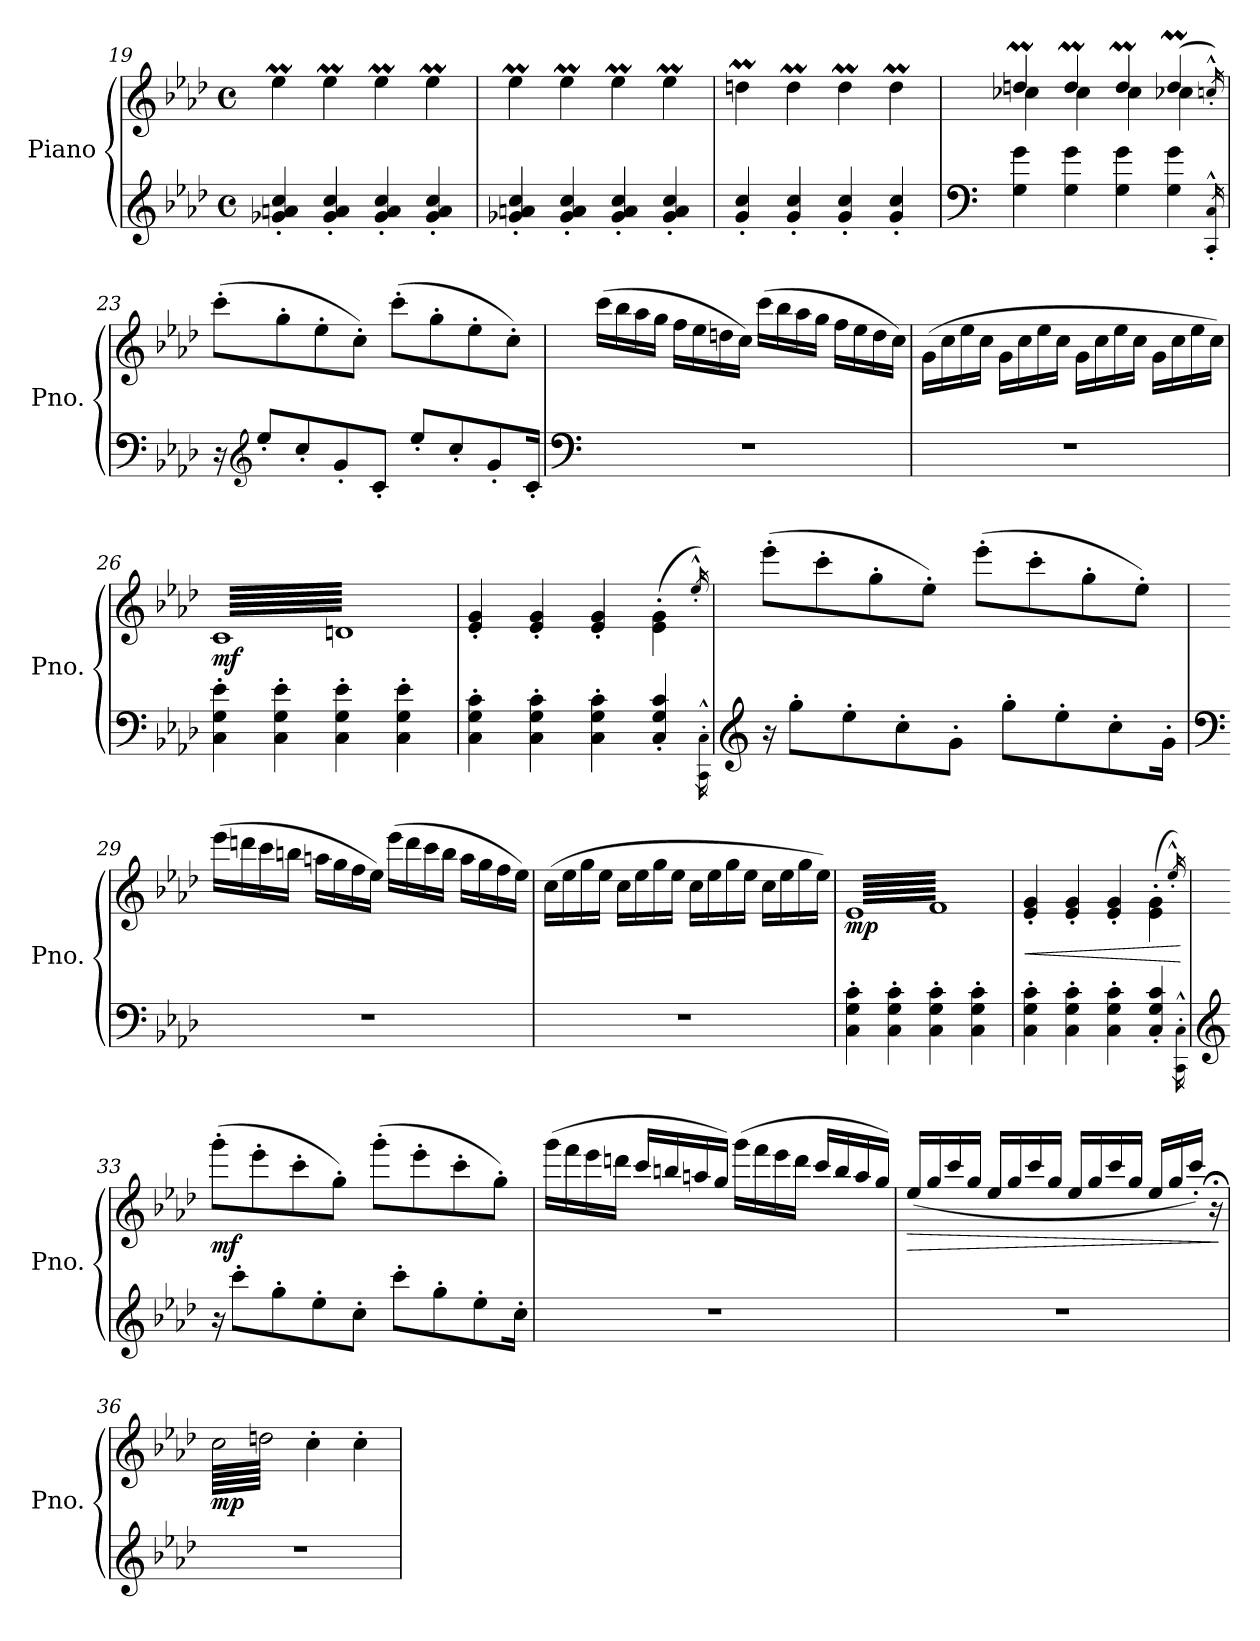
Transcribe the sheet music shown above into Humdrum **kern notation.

**kern	**kern	**dynam
*part1	*part1	*part1
*staff2	*staff1	*staff1/2
*I"Piano	*	*
*I'Pno.	*	*
*clefG2	*clefG2	*
*k[b-e-a-d-]	*k[b-e-a-d-]	*
*M4/4	*M4/4	*
*met(c)	*met(c)	*
=19	=19	=19
4g-X/' 4an/' 4cc/'	4ee-M\	.
4g-/' 4a/' 4cc/'	4ee-M\	.
4g-/' 4a/' 4cc/'	4ee-M\	.
4g-/' 4a/' 4cc/'	4ee-M\	.
=20	=20	=20
4g-X/' 4an/' 4cc/'	4ee-M\	.
4g-/' 4a/' 4cc/'	4ee-M\	.
4g-/' 4a/' 4cc/'	4ee-M\	.
4g-/' 4a/' 4cc/'	4ee-M\	.
=21	=21	=21
4g/' 4cc/'	4ddnm\	.
4g/' 4cc/'	4ddm\	.
4g/' 4cc/'	4ddm\	.
4g/' 4cc/'	4ddm\	.
!!LO:LB:g=z
=22	=22	=22
*clefF4	*	*
*	*^	*
4G\ 4g\	4ddnm/	4cc-X\	.
4G\ 4g\	4ddm/	4cc-\	.
4G\ 4g\	4ddm/	4cc-\	.
4G\ 4g\	(>4ddm/	4cc-X\	.
*	*v	*v	*
16qCC/'^^ 16qC/'^^	16qccn'^^/)	.
=23	=23	=23
16r	(>8ccc'\L	.
*clefG2	*	*
8ee-'/L	.	.
.	8gg'\	.
8cc'/	.	.
.	8ee-'\	.
8g'/	.	.
.	8cc'\J)	.
8c'/J	.	.
.	(>8ccc'\L	.
8ee-'/L	.	.
.	8gg'\	.
8cc'/	.	.
.	8ee-'\	.
8g'/	.	.
.	8cc'\J)	.
16c'/Jk	.	.
=24	=24	=24
*clefF4	*	*
1r	(>16ccc\LL	.
.	16bb-\	.
.	16aa-\	.
.	16gg\JJ	.
.	16ff\LL	.
.	16ee-\	.
.	16ddn\	.
.	16cc\JJ)	.
.	(>16ccc\LL	.
.	16bb-\	.
.	16aa-\	.
.	16gg\JJ	.
.	16ff\LL	.
.	16ee-\	.
.	16dd\	.
.	16cc\JJ)	.
!!LO:LB:g=z
=25	=25	=25
1r	(>16g\LL	.
.	16cc\	.
.	16ee-\	.
.	16cc\JJ	.
.	16g\LL	.
.	16cc\	.
.	16ee-\	.
.	16cc\JJ	.
.	16g\LL	.
.	16cc\	.
.	16ee-\	.
.	16cc\JJ	.
.	16g\LL	.
.	16cc\	.
.	16ee-\	.
.	16cc\JJ)	.
=26	=26	=26
!	!	!LO:DY:b
*	*tremolo	*
4C\' 4G\' 4e-\'	64cLLLL	mf
.	64dn	.
.	64c	.
.	64dn	.
.	64c	.
.	64dn	.
.	64c	.
.	64dn	.
.	64c	.
.	64dn	.
.	64c	.
.	64dn	.
.	64c	.
.	64dn	.
.	64c	.
.	64dn	.
4C\' 4G\' 4e-\'	64c	.
.	64dn	.
.	64c	.
.	64dn	.
.	64c	.
.	64dn	.
.	64c	.
.	64dn	.
.	64c	.
.	64dn	.
.	64c	.
.	64dn	.
.	64c	.
.	64dn	.
.	64c	.
.	64dn	.
4C\' 4G\' 4e-\'	64c	.
.	64dn	.
.	64c	.
.	64dn	.
.	64c	.
.	64dn	.
.	64c	.
.	64dn	.
.	64c	.
.	64dn	.
.	64c	.
.	64dn	.
.	64c	.
.	64dn	.
.	64c	.
.	64dn	.
4C\' 4G\' 4e-\'	64c	.
.	64dn	.
.	64c	.
.	64dn	.
.	64c	.
.	64dn	.
.	64c	.
.	64dn	.
.	64c	.
.	64dn	.
.	64c	.
.	64dn	.
.	64c	.
.	64dn	.
.	64c	.
.	64dnJJJJ	.
*	*Xtremolo	*
!!LO:PB:g=z
=27	=27	=27
4C\' 4G\' 4c\'	4e-/' 4g/'	.
.	.	.
.	.	.
.	.	.
.	.	.
.	.	.
.	.	.
.	.	.
.	.	.
.	.	.
.	.	.
.	.	.
.	.	.
.	.	.
.	.	.
.	.	.
4C\' 4G\' 4c\'	4e-/' 4g/'	.
.	.	.
.	.	.
.	.	.
.	.	.
.	.	.
.	.	.
.	.	.
.	.	.
.	.	.
.	.	.
.	.	.
.	.	.
.	.	.
.	.	.
.	.	.
4C\' 4G\' 4c\'	4e-/' 4g/'	.
4C/' 4G/' 4c/'	(>4e-\' 4g\'	.
16qCC\'^^ 16qC\'^^	16qee-'^^/)	.
=28	=28	=28
*clefG2	*	*
16r	(>8eee-'\L	.
8gg'\L	.	.
.	8ccc'\	.
8ee-'\	.	.
.	8gg'\	.
8cc'\	.	.
.	8ee-'\J)	.
8g'\J	.	.
.	(>8eee-'\L	.
8gg'\L	.	.
.	8ccc'\	.
8ee-'\	.	.
.	8gg'\	.
8cc'\	.	.
.	8ee-'\J)	.
16g'\Jk	.	.
!!LO:LB:g=z
=29	=29	=29
*clefF4	*	*
1r	(>16eee-\LL	.
.	16dddn\	.
.	16ccc\	.
.	16bbn\JJ	.
.	16aan\LL	.
.	16gg\	.
.	16ff\	.
.	16ee-\JJ)	.
.	(>16eee-\LL	.
.	16ddd\	.
.	16ccc\	.
.	16bb\JJ	.
.	16aa\LL	.
.	16gg\	.
.	16ff\	.
.	16ee-\JJ)	.
=30	=30	=30
1r	(>16cc\LL	.
.	16ee-\	.
.	16gg\	.
.	16ee-\JJ	.
.	16cc\LL	.
.	16ee-\	.
.	16gg\	.
.	16ee-\JJ	.
.	16cc\LL	.
.	16ee-\	.
.	16gg\	.
.	16ee-\JJ	.
.	16cc\LL	.
.	16ee-\	.
.	16gg\	.
.	16ee-\JJ)	.
=31	=31	=31
!	!	!LO:DY:b
*	*tremolo	*
4C\' 4G\' 4c\'	64e-LLLL	mp
.	64f	.
.	64e-	.
.	64f	.
.	64e-	.
.	64f	.
.	64e-	.
.	64f	.
.	64e-	.
.	64f	.
.	64e-	.
.	64f	.
.	64e-	.
.	64f	.
.	64e-	.
.	64f	.
4C\' 4G\' 4c\'	64e-	.
.	64f	.
.	64e-	.
.	64f	.
.	64e-	.
.	64f	.
.	64e-	.
.	64f	.
.	64e-	.
.	64f	.
.	64e-	.
.	64f	.
.	64e-	.
.	64f	.
.	64e-	.
.	64f	.
4C\' 4G\' 4c\'	64e-	.
.	64f	.
.	64e-	.
.	64f	.
.	64e-	.
.	64f	.
.	64e-	.
.	64f	.
.	64e-	.
.	64f	.
.	64e-	.
.	64f	.
.	64e-	.
.	64f	.
.	64e-	.
.	64f	.
4C\' 4G\' 4c\'	64e-	.
.	64f	.
.	64e-	.
.	64f	.
.	64e-	.
.	64f	.
.	64e-	.
.	64f	.
.	64e-	.
.	64f	.
.	64e-	.
.	64f	.
.	64e-	.
.	64f	.
.	64e-	.
.	64fJJJJ	.
*	*Xtremolo	*
!!LO:LB:g=z
=32	=32	=32
!	!	!LO:HP:b
4C\' 4G\' 4c\'	4e-/' 4g/'	<
.	.	.
.	.	.
.	.	.
.	.	.
.	.	.
.	.	.
.	.	.
.	.	.
.	.	.
.	.	.
.	.	.
.	.	.
.	.	.
.	.	.
.	.	.
4C\' 4G\' 4c\'	4e-/' 4g/'	.
.	.	.
.	.	.
.	.	.
.	.	.
.	.	.
.	.	.
.	.	.
.	.	.
.	.	.
.	.	.
.	.	.
.	.	.
.	.	.
.	.	.
.	.	.
4C\' 4G\' 4c\'	4e-/' 4g/'	.
4C/' 4G/' 4c/'	(>4e-\' 4g\'	.
16qCC\'^^ 16qC\'^^	16qee-'^^/)	.
.	.	[
=33	=33	=33
*clefG2	*	*
!	!	!LO:DY:b
16r	(>8ggg'\L	mf
8ccc'\L	.	.
.	8eee-'\	.
8gg'\	.	.
.	8ccc'\	.
8ee-'\	.	.
.	8gg'\J)	.
8cc'\J	.	.
.	(>8ggg'\L	.
8ccc'\L	.	.
.	8eee-'\	.
8gg'\	.	.
.	8ccc'\	.
8ee-'\	.	.
.	8gg'\J)	.
16cc'\Jk	.	.
!!LO:LB:g=z
=34	=34	=34
1r	(>16ggg\LL	.
.	16fff\	.
.	16eee-\	.
.	16dddn\JJ	.
.	16ccc/LL	.
.	16bbn/	.
.	16aan/	.
.	16gg/JJ)	.
.	(>16ggg\LL	.
.	16fff\	.
.	16eee-\	.
.	16ddd\JJ	.
.	16ccc/LL	.
.	16bb/	.
.	16aa/	.
.	16gg/JJ)	.
=35	=35	=35
!	!	!LO:HP:b
1r	(<16ee-/LL	>
.	16gg/	.
.	16ccc/	.
.	16gg/JJ	.
.	16ee-/LL	.
.	16gg/	.
.	16ccc/	.
.	16gg/JJ	.
.	16ee-/LL	.
.	16gg/	.
.	16ccc/	.
.	16gg/JJ	.
.	16ee-/LL	.
.	16gg/	.
.	16ccc'/JJ)	.
.	16r;<	.
.	.	]
=36	=36	=36
!	!	!LO:DY:b
*	*tremolo	*
1r	64cc\LLLL	mp
.	64ddn\	.
.	64cc\	.
.	64ddn\	.
.	64cc\	.
.	64ddn\	.
.	64cc\	.
.	64ddn\	.
.	64cc\	.
.	64ddn\	.
.	64cc\	.
.	64ddn\	.
.	64cc\	.
.	64ddn\	.
.	64cc\	.
.	64ddn\	.
.	64cc\	.
.	64ddn\	.
.	64cc\	.
.	64ddn\	.
.	64cc\	.
.	64ddn\	.
.	64cc\	.
.	64ddn\	.
.	64cc\	.
.	64ddn\	.
.	64cc\	.
.	64ddn\	.
.	64cc\	.
.	64ddn\	.
.	64cc\	.
.	64ddn\JJJJ	.
*	*Xtremolo	*
.	4cc'\	.
.	.	.
.	.	.
.	.	.
.	.	.
.	.	.
.	.	.
.	.	.
.	.	.
.	.	.
.	.	.
.	.	.
.	.	.
.	.	.
.	.	.
.	.	.
.	4cc'\	.
=	=	=
*-	*-	*-
